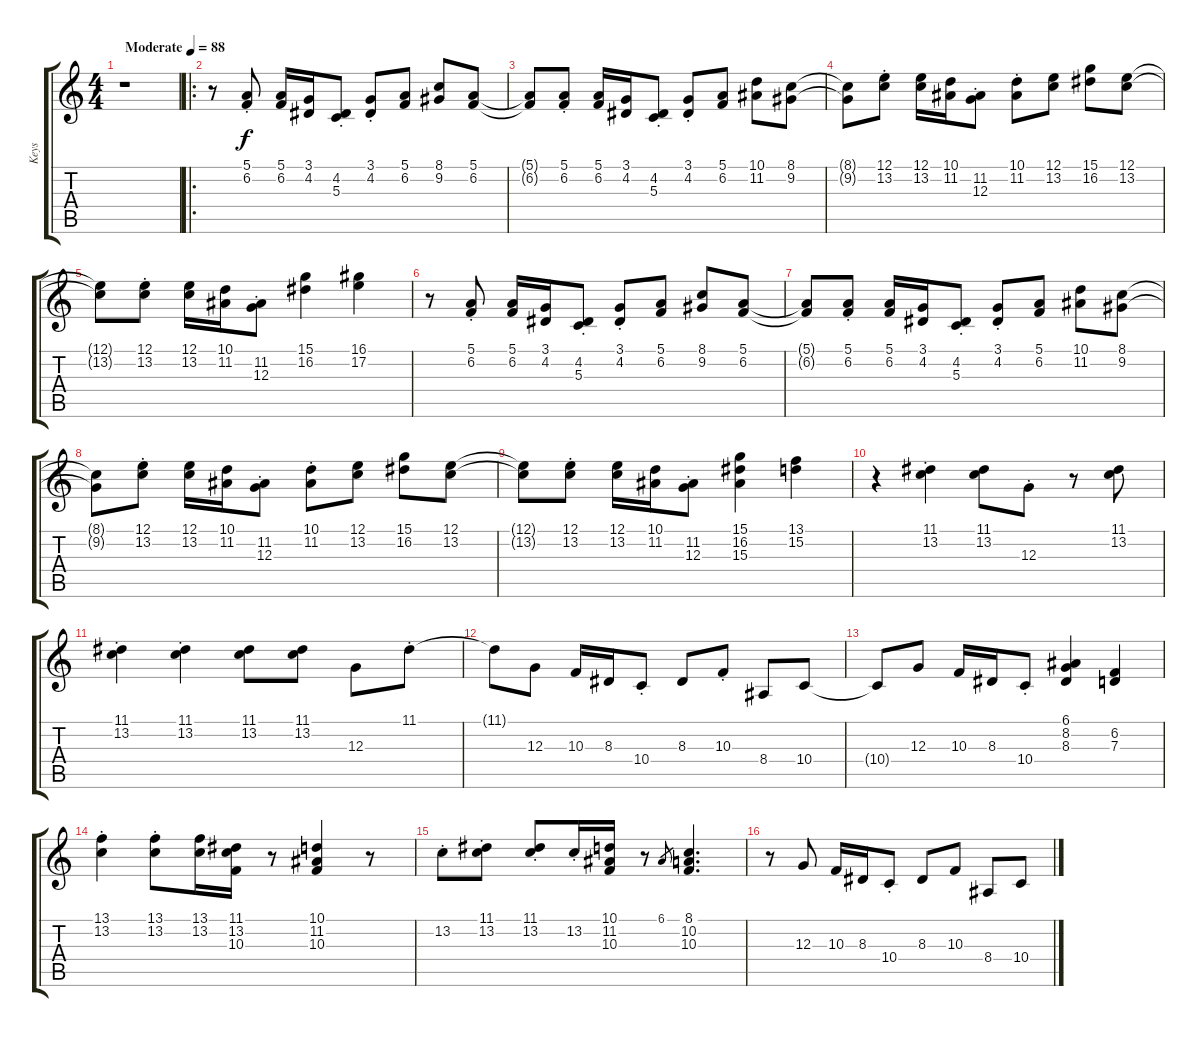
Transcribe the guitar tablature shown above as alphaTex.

\track ("Keys" "Keys") {instrument rockorgan}
\staff {score tabs}
\tuning (E4 B3 G3 D3 A2 E2) {hide}
\ts (4 4)
\tempo (88 "Moderate")
\clef g2
\ks c
r.1{dy f instrument rockorgan} |
\ro
r.8 (5.1{st} 6.2{st}).8 (5.1 6.2).16 (3.1 4.2).16 (4.2{st} 5.3{st}).8 (3.1{st} 4.2{st}).8 (5.1 6.2).8 (8.1 9.2).8 (5.1 6.2).8 |
(5.1{t} 6.2{t}).8 (5.1{st} 6.2{st}).8 (5.1 6.2).16 (3.1 4.2).16 (4.2{st} 5.3{st}).8 (3.1{st} 4.2{st}).8 (5.1 6.2).8 (10.1 11.2).8 (8.1 9.2).8 |
(8.1{t} 9.2{t}).8 (12.1{st} 13.2{st}).8 (12.1 13.2).16 (10.1 11.2).16 (11.2{st} 12.3{st}).8 (10.1{st} 11.2{st}).8 (12.1 13.2).8 (15.1 16.2).8 (12.1 13.2).8 |
(12.1{t} 13.2{t}).8 (12.1{st} 13.2{st}).8 (12.1 13.2).16 (10.1 11.2).16 (11.2{st} 12.3{st}).8 (15.1 16.2).4 (16.1 17.2).4 |
r.8 (5.1{st} 6.2{st}).8 (5.1 6.2).16 (3.1 4.2).16 (4.2{st} 5.3{st}).8 (3.1{st} 4.2{st}).8 (5.1 6.2).8 (8.1 9.2).8 (5.1 6.2).8 |
(5.1{t} 6.2{t}).8 (5.1{st} 6.2{st}).8 (5.1 6.2).16 (3.1 4.2).16 (4.2{st} 5.3{st}).8 (3.1{st} 4.2{st}).8 (5.1 6.2).8 (10.1 11.2).8 (8.1 9.2).8 |
(8.1{t} 9.2{t}).8 (12.1{st} 13.2{st}).8 (12.1 13.2).16 (10.1 11.2).16 (11.2{st} 12.3{st}).8 (10.1{st} 11.2{st}).8 (12.1 13.2).8 (15.1 16.2).8 (12.1 13.2).8 |
(12.1{t} 13.2{t}).8 (12.1{st} 13.2{st}).8 (12.1 13.2).16 (10.1 11.2).16 (11.2{st} 12.3{st}).8 (15.1 16.2 15.3).4 (13.1 15.2).4 |
r.4 (11.1{st} 13.2{st}).4 (11.1 13.2).8 12.3{st}.8 r.8 (11.1 13.2).8 |
(11.1{st} 13.2{st}).4 (11.1{st} 13.2{st}).4 (11.1 13.2).8 (11.1 13.2).8 12.3.8 11.1{st}.8 |
11.1{t}.8 12.3.8 10.3.16 8.3.16 10.4{st}.8 8.3.8 10.3{st}.8 8.4.8 10.4.8 |
10.4{t}.8 12.3.8 10.3.16 8.3.16 10.4{st}.8 (6.1 8.2 8.3).4 (6.2 7.3).4 |
(13.1{st} 13.2{st}).4 (13.1{st} 13.2{st}).8 (13.1 13.2).16 (11.1 13.2 10.3).16 r.8 (10.1 11.2 10.3).4 r.8 |
13.2{st}.8 (11.1{st} 13.2{st}).8 (11.1{st} 13.2{st}).8 13.2{st}.16 (10.1 11.2 10.3).16 r.8 6.1.8{gr} (8.1 10.2 10.3).4{d} |
r.8 12.3.8 10.3.16 8.3.16 10.4{st}.8 8.3.8 10.3.8 8.4.8 10.4.8
